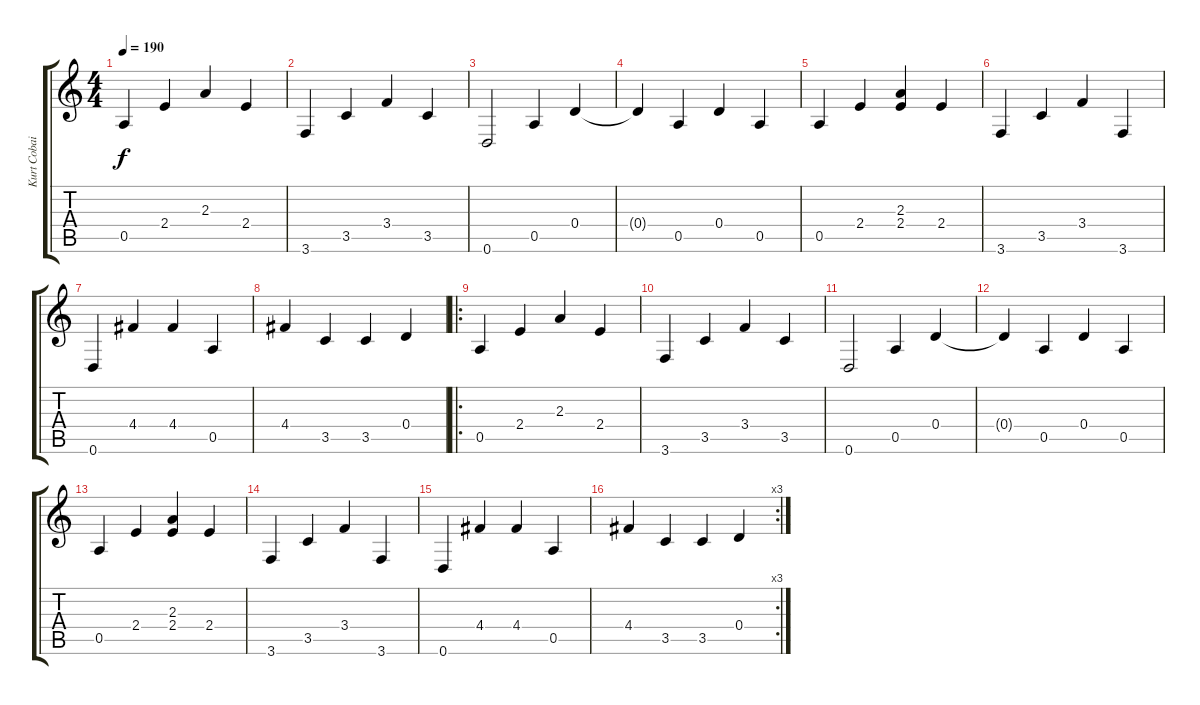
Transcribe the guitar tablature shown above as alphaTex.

\track ("Kurt Cobain" "Kurt Cobai") {instrument acousticguitarnylon}
\staff {score tabs}
\tuning (E4 B3 G3 D3 A2 D2) {hide}
\ts (4 4)
\tempo 190
\clef g2
\ks c
0.5.4{dy f instrument acousticguitarnylon} 2.4.4 2.3.4 2.4.4 |
3.6.4 3.5.4 3.4.4 3.5.4 |
0.6.2 0.5.4 0.4.4 |
0.4{t}.4 0.5.4 0.4.4 0.5.4 |
0.5.4 2.4.4 (2.3 2.4).4 2.4.4 |
3.6.4 3.5.4 3.4.4 3.6.4 |
0.6.4 4.4.4 4.4.4 0.5.4 |
4.4.4 3.5.4 3.5.4 0.4.4 |
\ro
0.5.4 2.4.4 2.3.4 2.4.4 |
3.6.4 3.5.4 3.4.4 3.5.4 |
0.6.2 0.5.4 0.4.4 |
0.4{t}.4 0.5.4 0.4.4 0.5.4 |
0.5.4 2.4.4 (2.3 2.4).4 2.4.4 |
3.6.4 3.5.4 3.4.4 3.6.4 |
0.6.4 4.4.4 4.4.4 0.5.4 |
\rc 3
4.4.4 3.5.4 3.5.4 0.4.4
